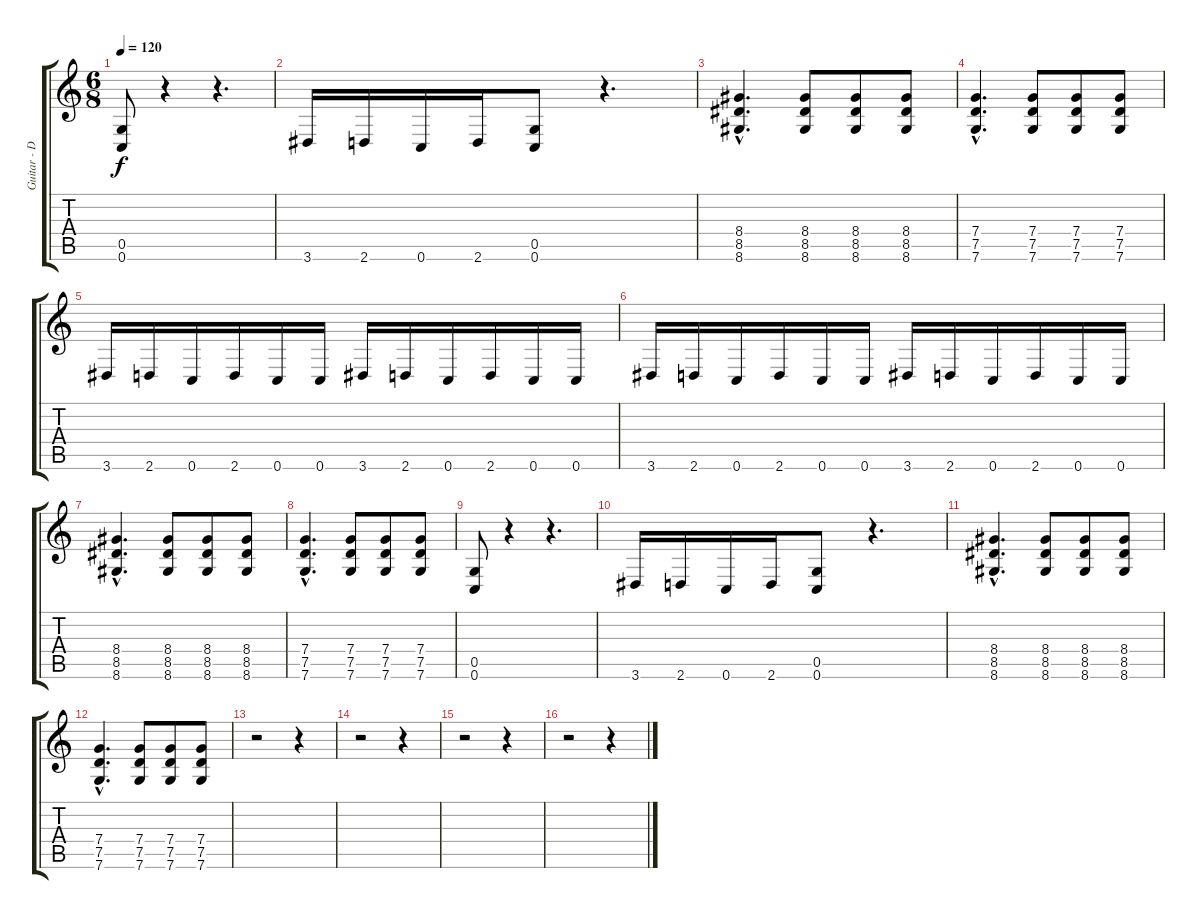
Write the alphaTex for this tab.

\track ("Guitar - Daron" "Guitar - D") {instrument distortionguitar}
\staff {score tabs}
\tuning (D4 A3 F3 C3 G2 C2) {hide}
\ts (6 8)
\tempo 120
\clef g2
\ks c
(0.5 0.6).8{dy f} r.4 r.4{d} |
3.6.16 2.6.16 0.6.16 2.6.16 (0.5 0.6).8 r.4{d} |
(8.4{hac} 8.5{hac} 8.6{hac}).4{d} (8.4 8.5 8.6).8 (8.4 8.5 8.6).8 (8.4 8.5 8.6).8 |
(7.4{hac} 7.5{hac} 7.6{hac}).4{d} (7.4 7.5 7.6).8 (7.4 7.5 7.6).8 (7.4 7.5 7.6).8 |
3.6.16 2.6.16 0.6.16 2.6.16 0.6.16 0.6.16 3.6.16 2.6.16 0.6.16 2.6.16 0.6.16 0.6.16 |
3.6.16 2.6.16 0.6.16 2.6.16 0.6.16 0.6.16 3.6.16 2.6.16 0.6.16 2.6.16 0.6.16 0.6.16 |
(8.4{hac} 8.5{hac} 8.6{hac}).4{d} (8.4 8.5 8.6).8 (8.4 8.5 8.6).8 (8.4 8.5 8.6).8 |
(7.4{hac} 7.5{hac} 7.6{hac}).4{d} (7.4 7.5 7.6).8 (7.4 7.5 7.6).8 (7.4 7.5 7.6).8 |
(0.5 0.6).8 r.4 r.4{d} |
3.6.16 2.6.16 0.6.16 2.6.16 (0.5 0.6).8 r.4{d} |
(8.4{hac} 8.5{hac} 8.6{hac}).4{d} (8.4 8.5 8.6).8 (8.4 8.5 8.6).8 (8.4 8.5 8.6).8 |
(7.4{hac} 7.5{hac} 7.6{hac}).4{d} (7.4 7.5 7.6).8 (7.4 7.5 7.6).8 (7.4 7.5 7.6).8 |
r.2 r.4 |
r.2 r.4 |
r.2 r.4 |
r.2 r.4
